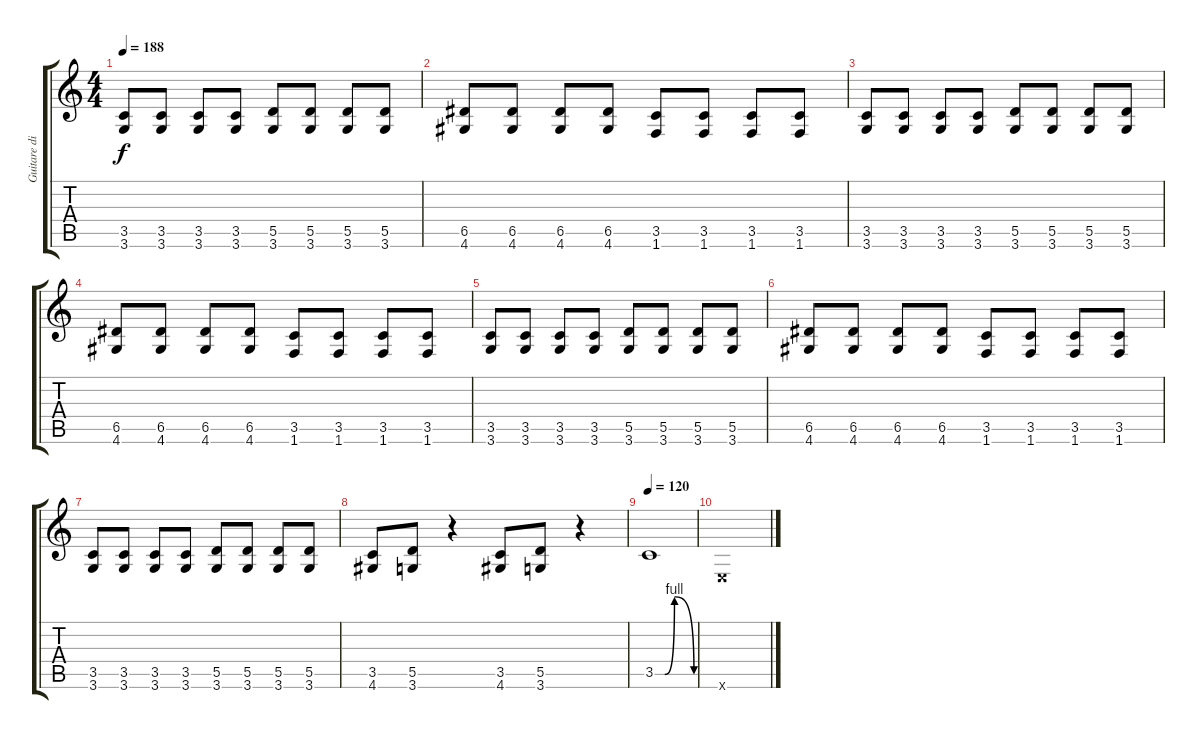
\track ("Guitare disto" "Guitare di") {instrument distortionguitar}
\staff {score tabs}
\tuning (E4 B3 G3 D3 A2 E2) {hide}
\ts (4 4)
\tempo 188
\clef g2
\ks c
(3.5 3.6).8{dy f} (3.5 3.6).8 (3.5 3.6).8 (3.5 3.6).8 (5.5 3.6).8 (5.5 3.6).8 (5.5 3.6).8 (5.5 3.6).8 |
(6.5 4.6).8 (6.5 4.6).8 (6.5 4.6).8 (6.5 4.6).8 (3.5 1.6).8 (3.5 1.6).8 (3.5 1.6).8 (3.5 1.6).8 |
(3.5 3.6).8 (3.5 3.6).8 (3.5 3.6).8 (3.5 3.6).8 (5.5 3.6).8 (5.5 3.6).8 (5.5 3.6).8 (5.5 3.6).8 |
(6.5 4.6).8 (6.5 4.6).8 (6.5 4.6).8 (6.5 4.6).8 (3.5 1.6).8 (3.5 1.6).8 (3.5 1.6).8 (3.5 1.6).8 |
(3.5 3.6).8 (3.5 3.6).8 (3.5 3.6).8 (3.5 3.6).8 (5.5 3.6).8 (5.5 3.6).8 (5.5 3.6).8 (5.5 3.6).8 |
(6.5 4.6).8 (6.5 4.6).8 (6.5 4.6).8 (6.5 4.6).8 (3.5 1.6).8 (3.5 1.6).8 (3.5 1.6).8 (3.5 1.6).8 |
(3.5 3.6).8 (3.5 3.6).8 (3.5 3.6).8 (3.5 3.6).8 (5.5 3.6).8 (5.5 3.6).8 (5.5 3.6).8 (5.5 3.6).8 |
(3.5 4.6).8 (5.5 3.6).8 r.4 (3.5 4.6).8 (5.5 3.6).8 r.4 |
\tempo 120
3.5{be (custom 0 0 15 0 30 4 60 0)}.1 |
0.6{x}.1
